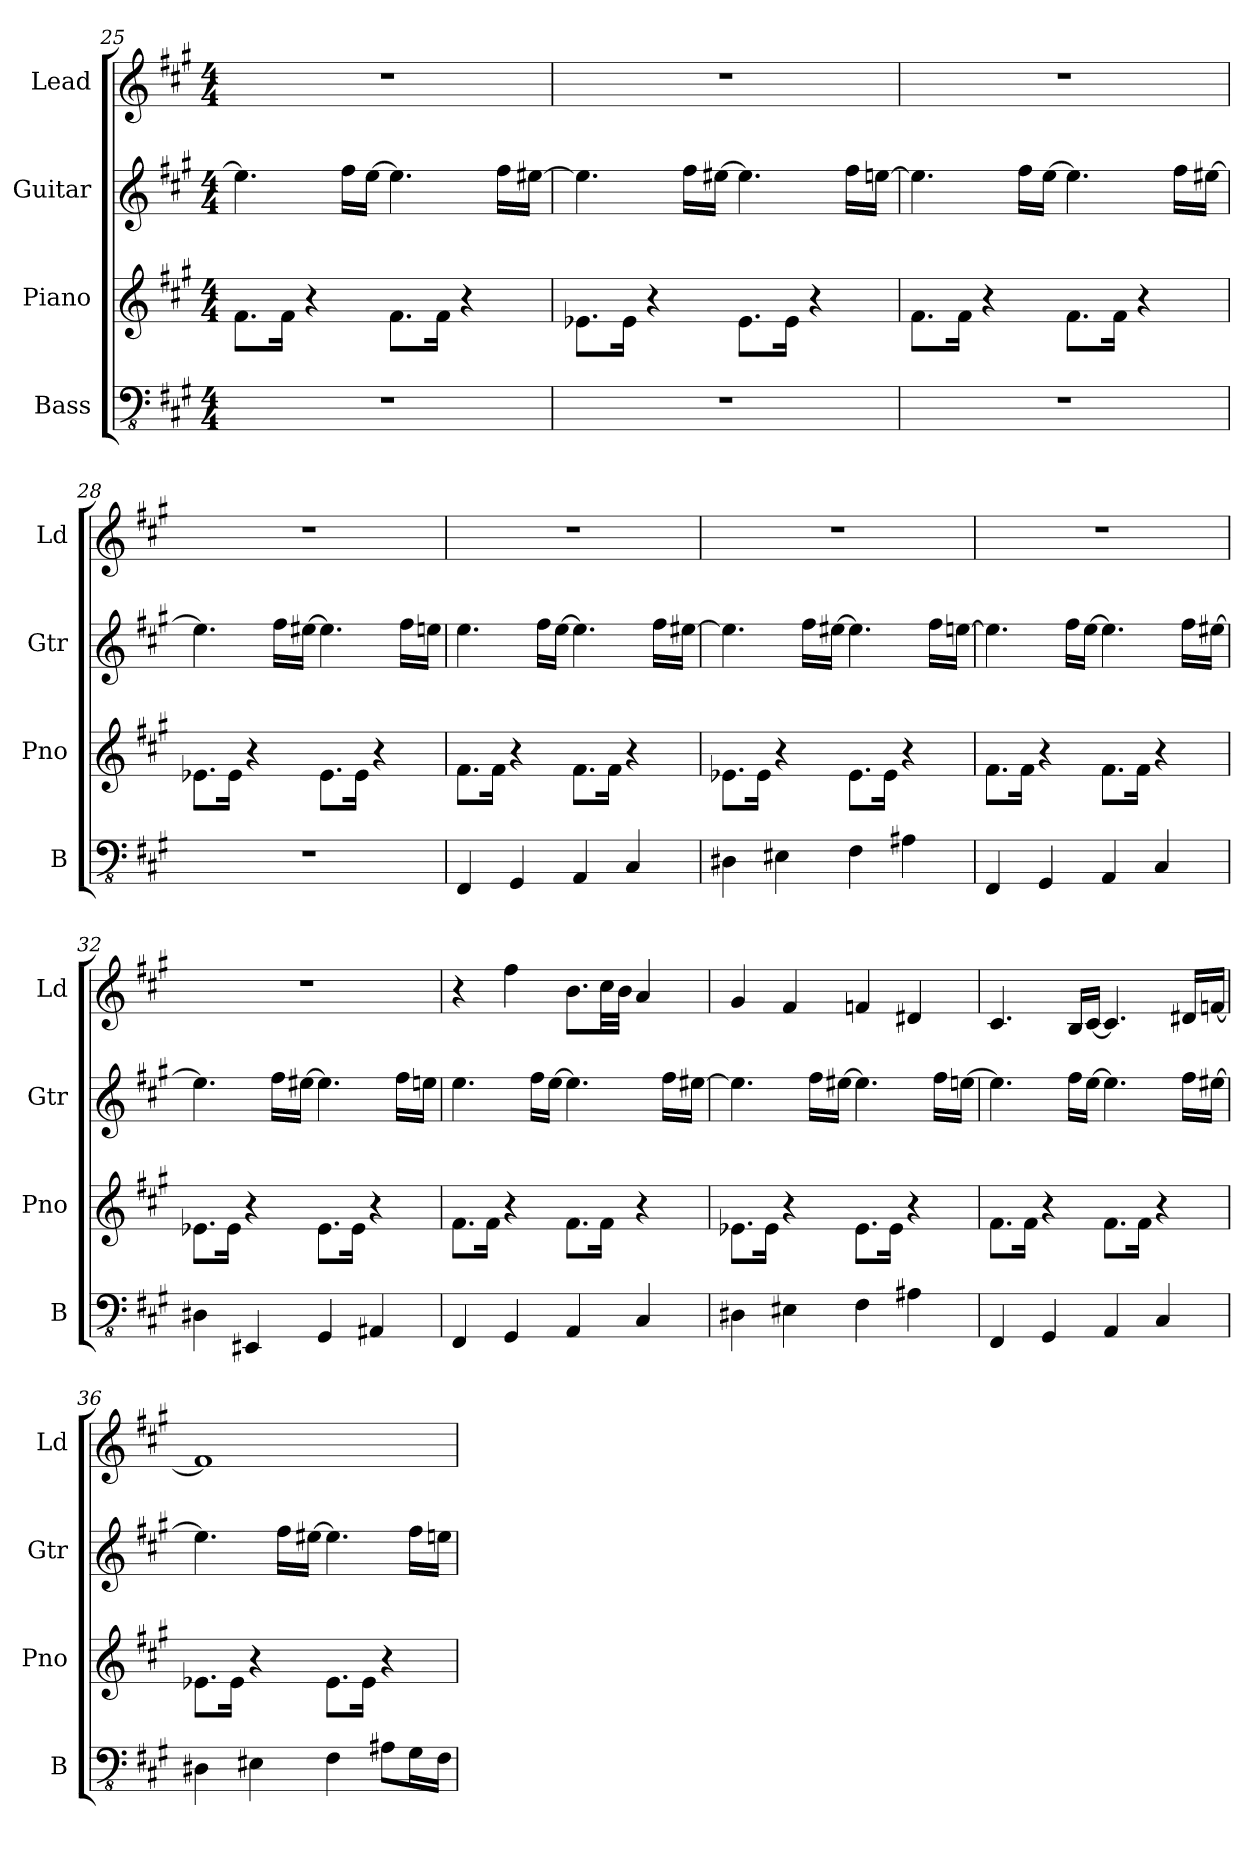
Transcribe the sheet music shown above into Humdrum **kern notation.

**kern	**kern	**kern	**kern
*part4	*part3	*part2	*part1
*staff4	*staff3	*staff2	*staff1
*I"Bass	*I"Piano	*I"Guitar	*I"Lead
*I'B	*I'Pno	*I'Gtr	*I'Ld
!!LO:LB:g=z
*clefFv4	*clefG2	*clefG2	*clefG2
*k[f#c#g#]	*k[f#c#g#]	*k[f#c#g#]	*k[f#c#g#]
*A:	*A:	*A:	*A:
*M4/4	*M4/4	*M4/4	*M4/4
=25	=25	=25	=25
1r	8.f#\L	4.ee\]	1r
.	16f#\Jk	.	.
.	4r	.	.
.	.	16ff#\LL	.
.	.	[16ee\JJ	.
.	8.f#\L	4.ee\]	.
.	16f#\Jk	.	.
.	4r	.	.
.	.	16ff#\LL	.
.	.	[16ee#X\JJ	.
=26	=26	=26	=26
1r	8.e-X\L	4.ee#\]	1r
.	16e-\Jk	.	.
.	4r	.	.
.	.	16ff#\LL	.
.	.	[16ee#X\JJ	.
.	8.e-\L	4.ee#\]	.
.	16e-\Jk	.	.
.	4r	.	.
.	.	16ff#\LL	.
.	.	[16een\JJ	.
=27	=27	=27	=27
1r	8.f#\L	4.ee\]	1r
.	16f#\Jk	.	.
.	4r	.	.
.	.	16ff#\LL	.
.	.	[16ee\JJ	.
.	8.f#\L	4.ee\]	.
.	16f#\Jk	.	.
.	4r	.	.
.	.	16ff#\LL	.
.	.	[16ee#X\JJ	.
=28	=28	=28	=28
1r	8.e-X\L	4.ee#\]	1r
.	16e-\Jk	.	.
.	4r	.	.
.	.	16ff#\LL	.
.	.	[16ee#X\JJ	.
.	8.e-\L	4.ee#\]	.
.	16e-\Jk	.	.
.	4r	.	.
.	.	16ff#\LL	.
.	.	16een\JJ	.
!!LO:PB:g=z
=29	=29	=29	=29
4FFF#/	8.f#\L	4.ee\	1r
.	16f#\Jk	.	.
4GGG#/	4r	.	.
.	.	16ff#\LL	.
.	.	[16ee\JJ	.
4AAA/	8.f#\L	4.ee\]	.
.	16f#\Jk	.	.
4CC#/	4r	.	.
.	.	16ff#\LL	.
.	.	[16ee#X\JJ	.
=30	=30	=30	=30
4DD#X\	8.e-X\L	4.ee#\]	1r
.	16e-\Jk	.	.
4EE#X\	4r	.	.
.	.	16ff#\LL	.
.	.	[16ee#X\JJ	.
4FF#\	8.e-\L	4.ee#\]	.
.	16e-\Jk	.	.
4AA#X\	4r	.	.
.	.	16ff#\LL	.
.	.	[16een\JJ	.
=31	=31	=31	=31
4FFF#/	8.f#\L	4.ee\]	1r
.	16f#\Jk	.	.
4GGG#/	4r	.	.
.	.	16ff#\LL	.
.	.	[16ee\JJ	.
4AAA/	8.f#\L	4.ee\]	.
.	16f#\Jk	.	.
4CC#/	4r	.	.
.	.	16ff#\LL	.
.	.	[16ee#X\JJ	.
=32	=32	=32	=32
4DD#X\	8.e-X\L	4.ee#\]	1r
.	16e-\Jk	.	.
4EEE#X/	4r	.	.
.	.	16ff#\LL	.
.	.	[16ee#X\JJ	.
4GGG#/	8.e-\L	4.ee#\]	.
.	16e-\Jk	.	.
4AAA#X/	4r	.	.
.	.	16ff#\LL	.
.	.	16een\JJ	.
!!LO:LB:g=z
=33	=33	=33	=33
4FFF#/	8.f#\L	4.ee\	4r
.	16f#\Jk	.	.
4GGG#/	4r	.	4ff#\
.	.	16ff#\LL	.
.	.	[16ee\JJ	.
4AAA/	8.f#\L	4.ee\]	8.b\L
.	16f#\Jk	.	32cc#\LL
.	.	.	32b\JJJ
4CC#/	4r	.	4a/
.	.	16ff#\LL	.
.	.	[16ee#X\JJ	.
=34	=34	=34	=34
4DD#X\	8.e-X\L	4.ee#\]	4g#/
.	16e-\Jk	.	.
4EE#X\	4r	.	4f#/
.	.	16ff#\LL	.
.	.	[16ee#X\JJ	.
4FF#\	8.e-\L	4.ee#\]	4fn/
.	16e-\Jk	.	.
4AA#X\	4r	.	4d#X/
.	.	16ff#\LL	.
.	.	[16een\JJ	.
=35	=35	=35	=35
4FFF#/	8.f#\L	4.ee\]	4.c#/
.	16f#\Jk	.	.
4GGG#/	4r	.	.
.	.	16ff#\LL	16B/LL
.	.	[16ee\JJ	[16c#/JJ
4AAA/	8.f#\L	4.ee\]	4.c#/]
.	16f#\Jk	.	.
4CC#/	4r	.	.
.	.	16ff#\LL	16d#X/LL
.	.	[16ee#X\JJ	[16fn/JJ
=36	=36	=36	=36
4DD#X\	8.e-X\L	4.ee#\]	1f]
.	16e-\Jk	.	.
4EE#X\	4r	.	.
.	.	16ff#\LL	.
.	.	[16ee#X\JJ	.
4FF#\	8.e-\L	4.ee#\]	.
.	16e-\Jk	.	.
8AA#X\L	4r	.	.
16GG#\L	.	16ff#\LL	.
16FF#\JJ	.	16een\JJ	.
=	=	=	=
*-	*-	*-	*-
